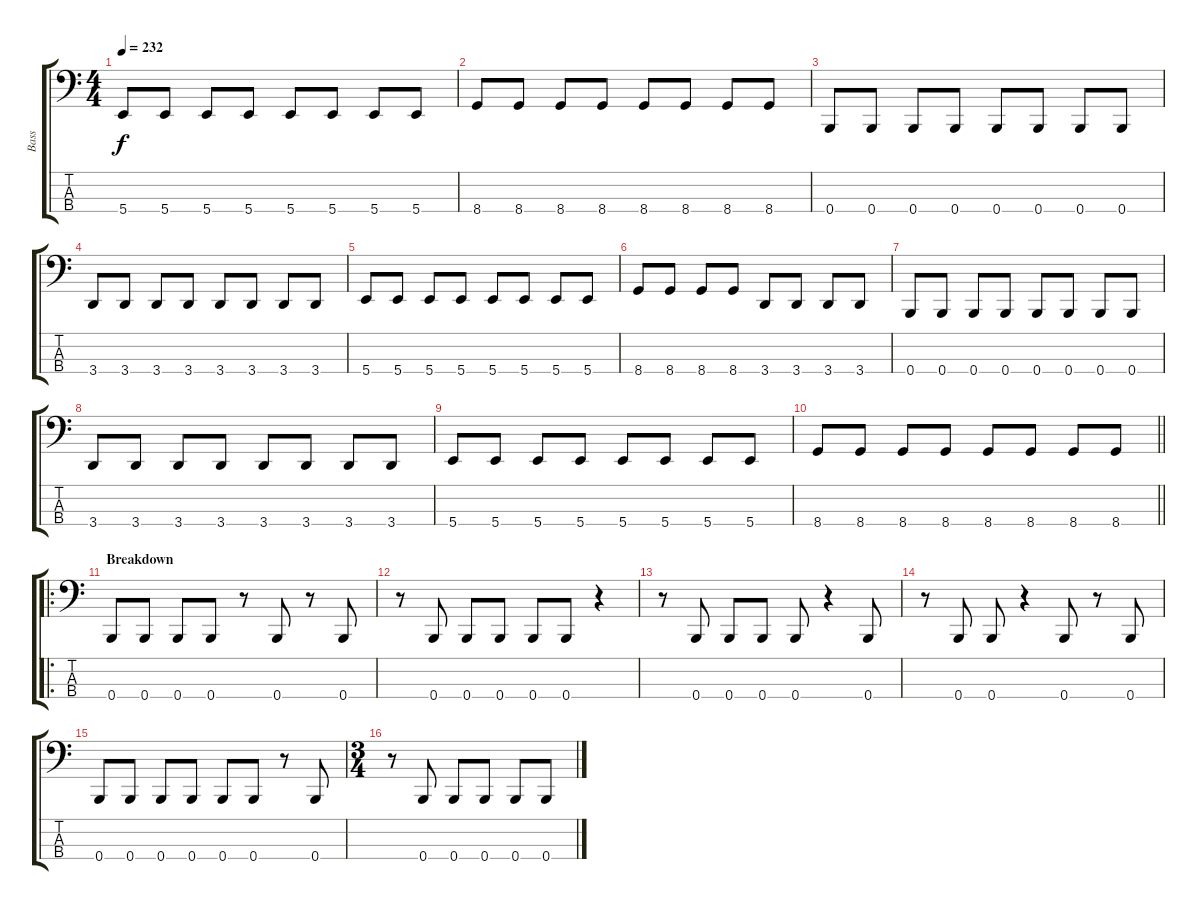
\track ("Bass" "Bass") {instrument electricbassfinger}
\staff {score tabs}
\tuning (E2 B1 Gb1 B0) {hide}
\ts (4 4)
\tempo 232
\clef f4
\ks c
5.4.8{dy f} 5.4.8 5.4.8 5.4.8 5.4.8 5.4.8 5.4.8 5.4.8 |
8.4.8 8.4.8 8.4.8 8.4.8 8.4.8 8.4.8 8.4.8 8.4.8 |
0.4.8 0.4.8 0.4.8 0.4.8 0.4.8 0.4.8 0.4.8 0.4.8 |
3.4.8 3.4.8 3.4.8 3.4.8 3.4.8 3.4.8 3.4.8 3.4.8 |
5.4.8 5.4.8 5.4.8 5.4.8 5.4.8 5.4.8 5.4.8 5.4.8 |
8.4.8 8.4.8 8.4.8 8.4.8 3.4.8 3.4.8 3.4.8 3.4.8 |
0.4.8 0.4.8 0.4.8 0.4.8 0.4.8 0.4.8 0.4.8 0.4.8 |
3.4.8 3.4.8 3.4.8 3.4.8 3.4.8 3.4.8 3.4.8 3.4.8 |
5.4.8 5.4.8 5.4.8 5.4.8 5.4.8 5.4.8 5.4.8 5.4.8 |
\barLineRight lightlight
8.4.8 8.4.8 8.4.8 8.4.8 8.4.8 8.4.8 8.4.8 8.4.8 |
\ro
\section ("" "Breakdown")
0.4.8 0.4.8 0.4.8 0.4.8 r.8 0.4.8 r.8 0.4.8 |
r.8 0.4.8 0.4.8 0.4.8 0.4.8 0.4.8 r.4 |
r.8 0.4.8 0.4.8 0.4.8 0.4.8 r.4 0.4.8 |
r.8 0.4.8 0.4.8 r.4 0.4.8 r.8 0.4.8 |
0.4.8 0.4.8 0.4.8 0.4.8 0.4.8 0.4.8 r.8 0.4.8 |
\ts (3 4)
r.8 0.4.8 0.4.8 0.4.8 0.4.8 0.4.8
